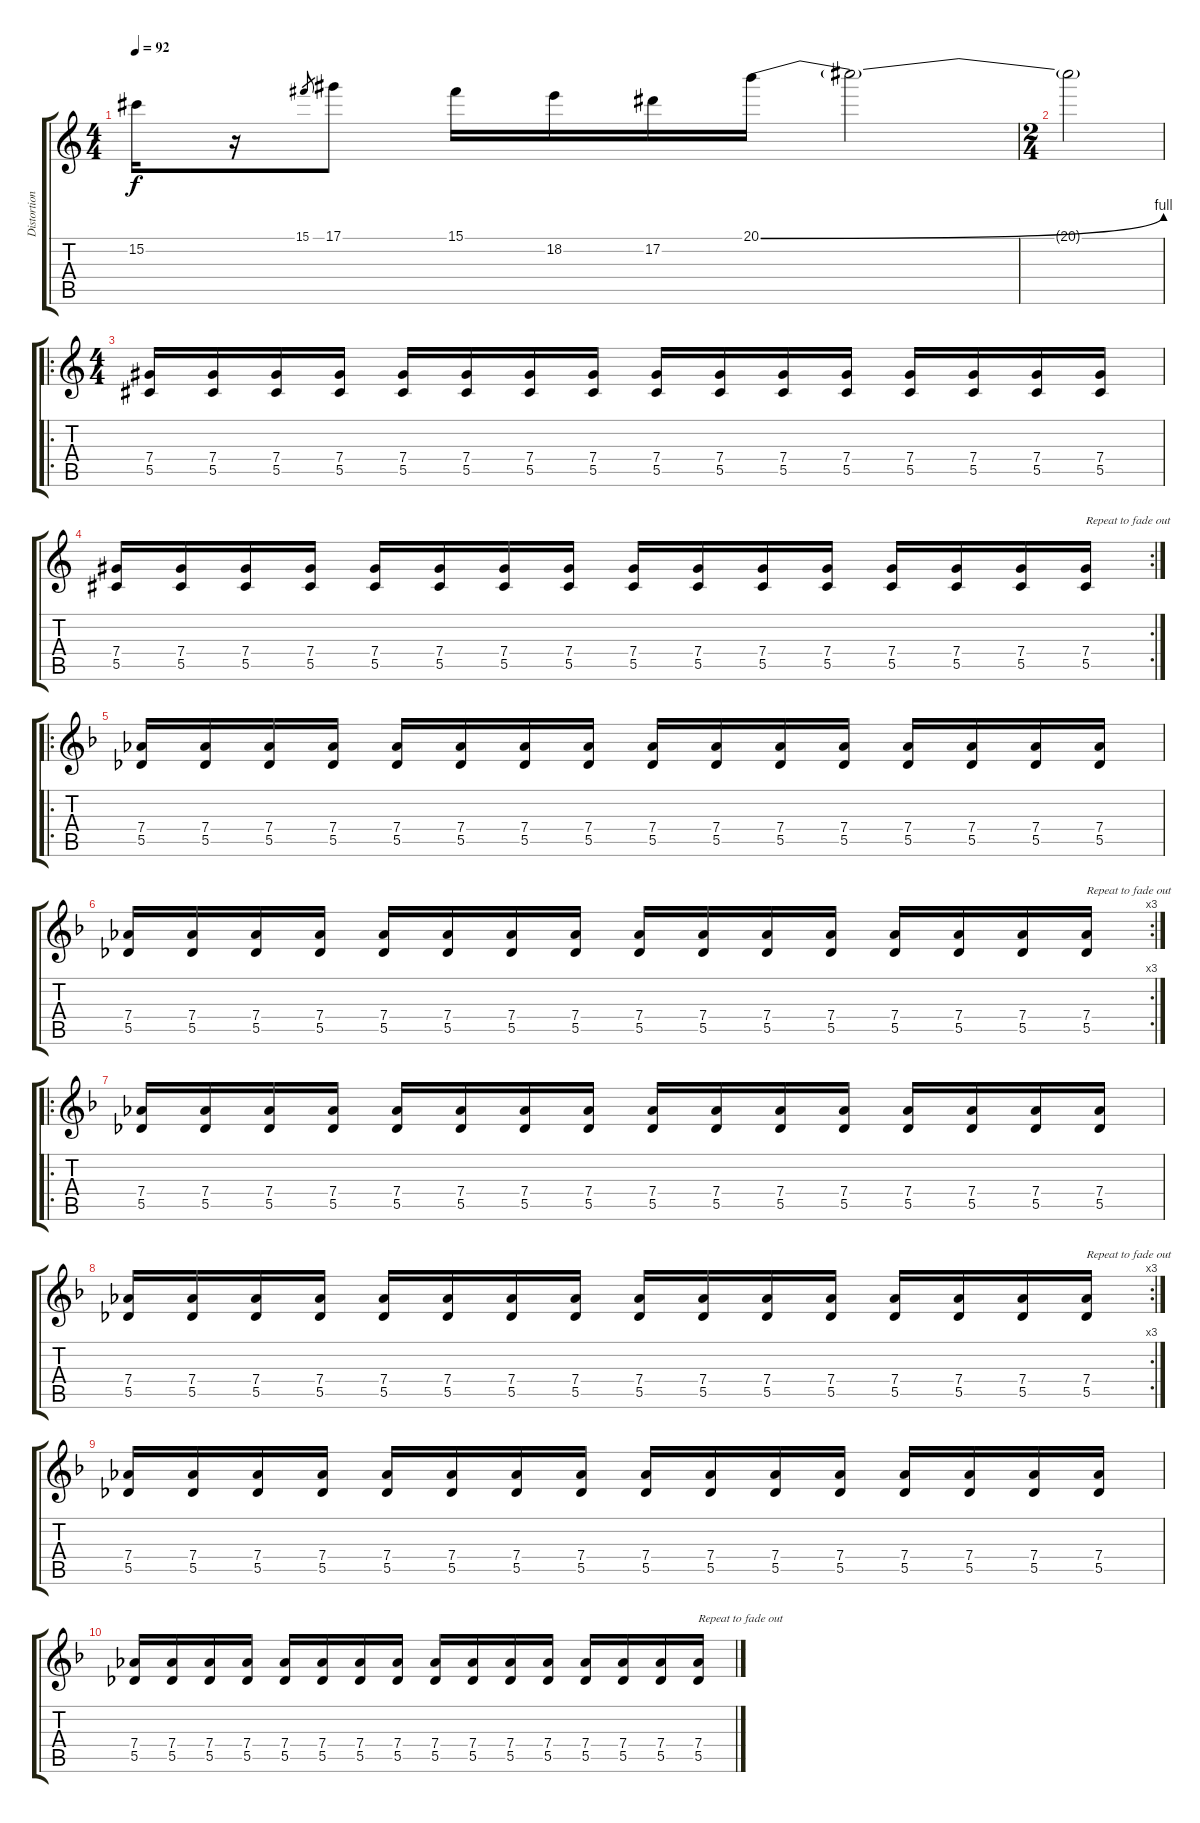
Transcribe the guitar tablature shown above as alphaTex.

\track ("Distortion gtr" "Distortion") {instrument distortionguitar}
\staff {score tabs}
\tuning (Eb4 Bb3 Gb3 Db3 Ab2 Eb2) {hide}
\ts (4 4)
\tempo 92
\clef g2
\ks c
15.2.16{dy f} r.16 15.1.8{gr} 17.1.8 15.1.16 18.2.16 17.2.16 20.1{be (bend 0 0 60 4)}.16 20.1{t}.2 |
\ts (2 4)
20.1{t}.2 |
\ro
\ts (4 4)
(7.4 5.5).16 (7.4 5.5).16 (7.4 5.5).16 (7.4 5.5).16 (7.4 5.5).16 (7.4 5.5).16 (7.4 5.5).16 (7.4 5.5).16 (7.4 5.5).16 (7.4 5.5).16 (7.4 5.5).16 (7.4 5.5).16 (7.4 5.5).16 (7.4 5.5).16 (7.4 5.5).16 (7.4 5.5).16 |
\rc 2
(7.4 5.5).16 (7.4 5.5).16 (7.4 5.5).16 (7.4 5.5).16 (7.4 5.5).16 (7.4 5.5).16 (7.4 5.5).16 (7.4 5.5).16 (7.4 5.5).16 (7.4 5.5).16 (7.4 5.5).16 (7.4 5.5).16 (7.4 5.5).16 (7.4 5.5).16 (7.4 5.5).16 (7.4 5.5).16{txt "Repeat to fade out"} |
\ro
\ks f
(7.4 5.5).16 (7.4 5.5).16 (7.4 5.5).16 (7.4 5.5).16 (7.4 5.5).16 (7.4 5.5).16 (7.4 5.5).16 (7.4 5.5).16 (7.4 5.5).16 (7.4 5.5).16 (7.4 5.5).16 (7.4 5.5).16 (7.4 5.5).16 (7.4 5.5).16 (7.4 5.5).16 (7.4 5.5).16 |
\rc 3
(7.4 5.5).16 (7.4 5.5).16 (7.4 5.5).16 (7.4 5.5).16 (7.4 5.5).16 (7.4 5.5).16 (7.4 5.5).16 (7.4 5.5).16 (7.4 5.5).16 (7.4 5.5).16 (7.4 5.5).16 (7.4 5.5).16 (7.4 5.5).16 (7.4 5.5).16 (7.4 5.5).16 (7.4 5.5).16{txt "Repeat to fade out"} |
\ro
(7.4 5.5).16 (7.4 5.5).16 (7.4 5.5).16 (7.4 5.5).16 (7.4 5.5).16 (7.4 5.5).16 (7.4 5.5).16 (7.4 5.5).16 (7.4 5.5).16 (7.4 5.5).16 (7.4 5.5).16 (7.4 5.5).16 (7.4 5.5).16 (7.4 5.5).16 (7.4 5.5).16 (7.4 5.5).16 |
\rc 3
(7.4 5.5).16 (7.4 5.5).16 (7.4 5.5).16 (7.4 5.5).16 (7.4 5.5).16 (7.4 5.5).16 (7.4 5.5).16 (7.4 5.5).16 (7.4 5.5).16 (7.4 5.5).16 (7.4 5.5).16 (7.4 5.5).16 (7.4 5.5).16 (7.4 5.5).16 (7.4 5.5).16 (7.4 5.5).16{txt "Repeat to fade out"} |
(7.4 5.5).16 (7.4 5.5).16 (7.4 5.5).16 (7.4 5.5).16 (7.4 5.5).16 (7.4 5.5).16 (7.4 5.5).16 (7.4 5.5).16 (7.4 5.5).16 (7.4 5.5).16 (7.4 5.5).16 (7.4 5.5).16 (7.4 5.5).16 (7.4 5.5).16 (7.4 5.5).16 (7.4 5.5).16 |
(7.4 5.5).16 (7.4 5.5).16 (7.4 5.5).16 (7.4 5.5).16 (7.4 5.5).16 (7.4 5.5).16 (7.4 5.5).16 (7.4 5.5).16 (7.4 5.5).16 (7.4 5.5).16 (7.4 5.5).16 (7.4 5.5).16 (7.4 5.5).16 (7.4 5.5).16 (7.4 5.5).16 (7.4 5.5).16{txt "Repeat to fade out"}
